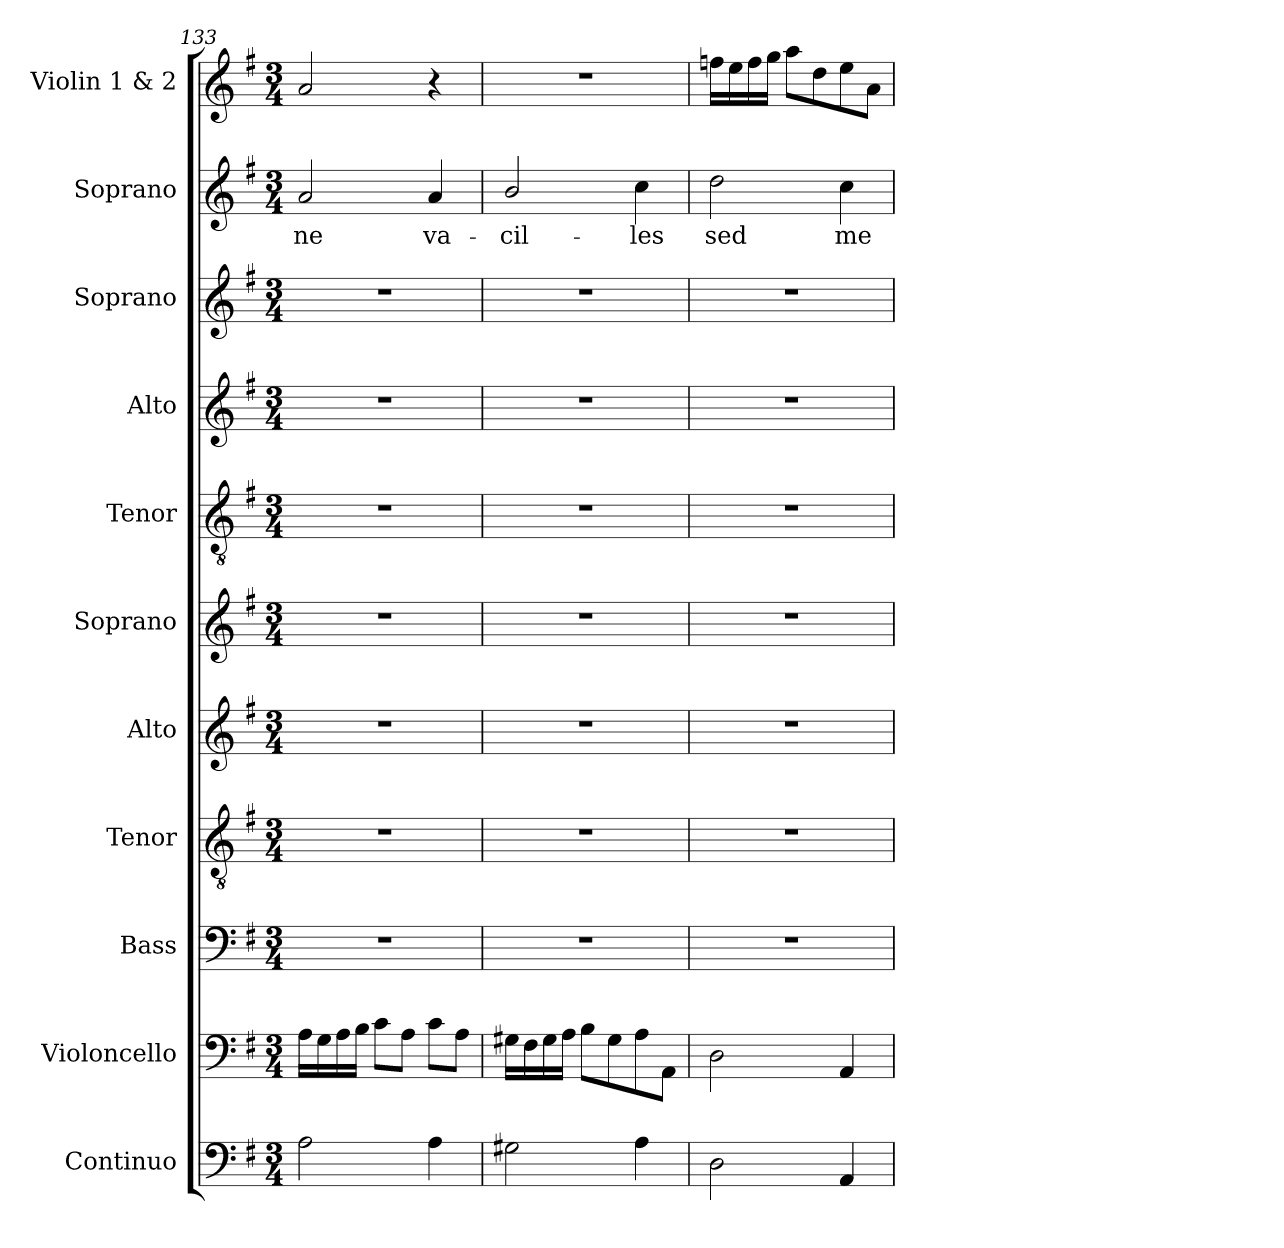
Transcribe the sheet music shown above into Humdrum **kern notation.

**kern	**kern	**kern	**kern	**kern	**kern	**kern	**kern	**kern	**kern	**text	**kern
*part11	*part10	*part9	*part8	*part7	*part6	*part5	*part4	*part3	*part2	*part2	*part1
*staff11	*staff10	*staff9	*staff8	*staff7	*staff6	*staff5	*staff4	*staff3	*staff2	*staff2	*staff1
*I"Continuo	*I"Violoncello	*I"Bass	*I"Tenor	*I"Alto	*I"Soprano	*I"Tenor	*I"Alto	*I"Soprano	*I"Soprano	*	*I"Violin 1 & 2
*I'Cont.	*I'Vc.	*I'B.	*I'T.	*I'A.	*I'S.	*I'T.	*I'A.	*I'S.	*I'S.	*	*I'Vln. 1/2
*clefF4	*clefF4	*clefF4	*clefGv2	*clefG2	*clefG2	*clefGv2	*clefG2	*clefG2	*clefG2	*	*clefG2
*	*	*	*ITrd7c12	*	*	*ITrd7c12	*	*	*	*	*
*k[f#]	*k[f#]	*k[f#]	*k[f#]	*k[f#]	*k[f#]	*k[f#]	*k[f#]	*k[f#]	*k[f#]	*	*k[f#]
*G:	*G:	*G:	*G:	*G:	*G:	*G:	*G:	*G:	*G:	*	*G:
*M3/4	*M3/4	*M3/4	*M3/4	*M3/4	*M3/4	*M3/4	*M3/4	*M3/4	*M3/4	*	*M3/4
=133	=133	=133	=133	=133	=133	=133	=133	=133	=133	=133	=133
!	!	!LO:N:vis=1	!LO:N:vis=1	!LO:N:vis=1	!LO:N:vis=1	!LO:N:vis=1	!LO:N:vis=1	!LO:N:vis=1	!	!	!
!	!	!	!	!	!	!	!	!	!	!LO:LY:b:color=#000000	!
2Ai\	16Ai\LL	2.r	2.r	2.r	2.r	2.r	2.r	2.r	2ai/	ne	2ai/
.	16Gi\	.	.	.	.	.	.	.	.	.	.
.	16Ai\	.	.	.	.	.	.	.	.	.	.
.	16Bi\JJ	.	.	.	.	.	.	.	.	.	.
.	8ci\L	.	.	.	.	.	.	.	.	.	.
.	8Ai\J	.	.	.	.	.	.	.	.	.	.
!	!	!	!	!	!	!	!	!	!	!LO:LY:b:color=#000000	!
4Ai\	8ci\L	.	.	.	.	.	.	.	4ai/	va-	4r
.	8Ai\J	.	.	.	.	.	.	.	.	.	.
!!LO:PB:g=z
=134	=134	=134	=134	=134	=134	=134	=134	=134	=134	=134	=134
!	!	!LO:N:vis=1	!LO:N:vis=1	!LO:N:vis=1	!LO:N:vis=1	!LO:N:vis=1	!LO:N:vis=1	!LO:N:vis=1	!	!	!
!	!	!	!	!	!	!	!	!	!	!LO:LY:b:color=#000000	!LO:N:vis=1
2G#Xi\	16G#Xi\LL	2.r	2.r	2.r	2.r	2.r	2.r	2.r	2bi/	-cil-	2.r
.	16F#i\	.	.	.	.	.	.	.	.	.	.
.	16G#i\	.	.	.	.	.	.	.	.	.	.
.	16Ai\JJ	.	.	.	.	.	.	.	.	.	.
.	8Bi\L	.	.	.	.	.	.	.	.	.	.
.	8G#i\	.	.	.	.	.	.	.	.	.	.
!	!	!	!	!	!	!	!	!	!	!LO:LY:b:color=#000000	!
4Ai\	8Ai\	.	.	.	.	.	.	.	4cci\	-les	.
.	8AAi\J	.	.	.	.	.	.	.	.	.	.
=135	=135	=135	=135	=135	=135	=135	=135	=135	=135	=135	=135
!	!	!LO:N:vis=1	!LO:N:vis=1	!LO:N:vis=1	!LO:N:vis=1	!LO:N:vis=1	!LO:N:vis=1	!LO:N:vis=1	!	!	!
!	!	!	!	!	!	!	!	!	!	!LO:LY:b:color=#000000	!
2Di\	2Di\	2.r	2.r	2.r	2.r	2.r	2.r	2.r	2ddi\	sed	16ffni\LL
.	.	.	.	.	.	.	.	.	.	.	16eei\
.	.	.	.	.	.	.	.	.	.	.	16ffi\
.	.	.	.	.	.	.	.	.	.	.	16ggi\JJ
.	.	.	.	.	.	.	.	.	.	.	8aai\L
.	.	.	.	.	.	.	.	.	.	.	8ddi\
!	!	!	!	!	!	!	!	!	!	!LO:LY:b:color=#000000	!
4AAi/	4AAi/	.	.	.	.	.	.	.	4cci\	me-	8eei\
.	.	.	.	.	.	.	.	.	.	.	8ai\J
=	=	=	=	=	=	=	=	=	=	=	=
*-	*-	*-	*-	*-	*-	*-	*-	*-	*-	*-	*-
